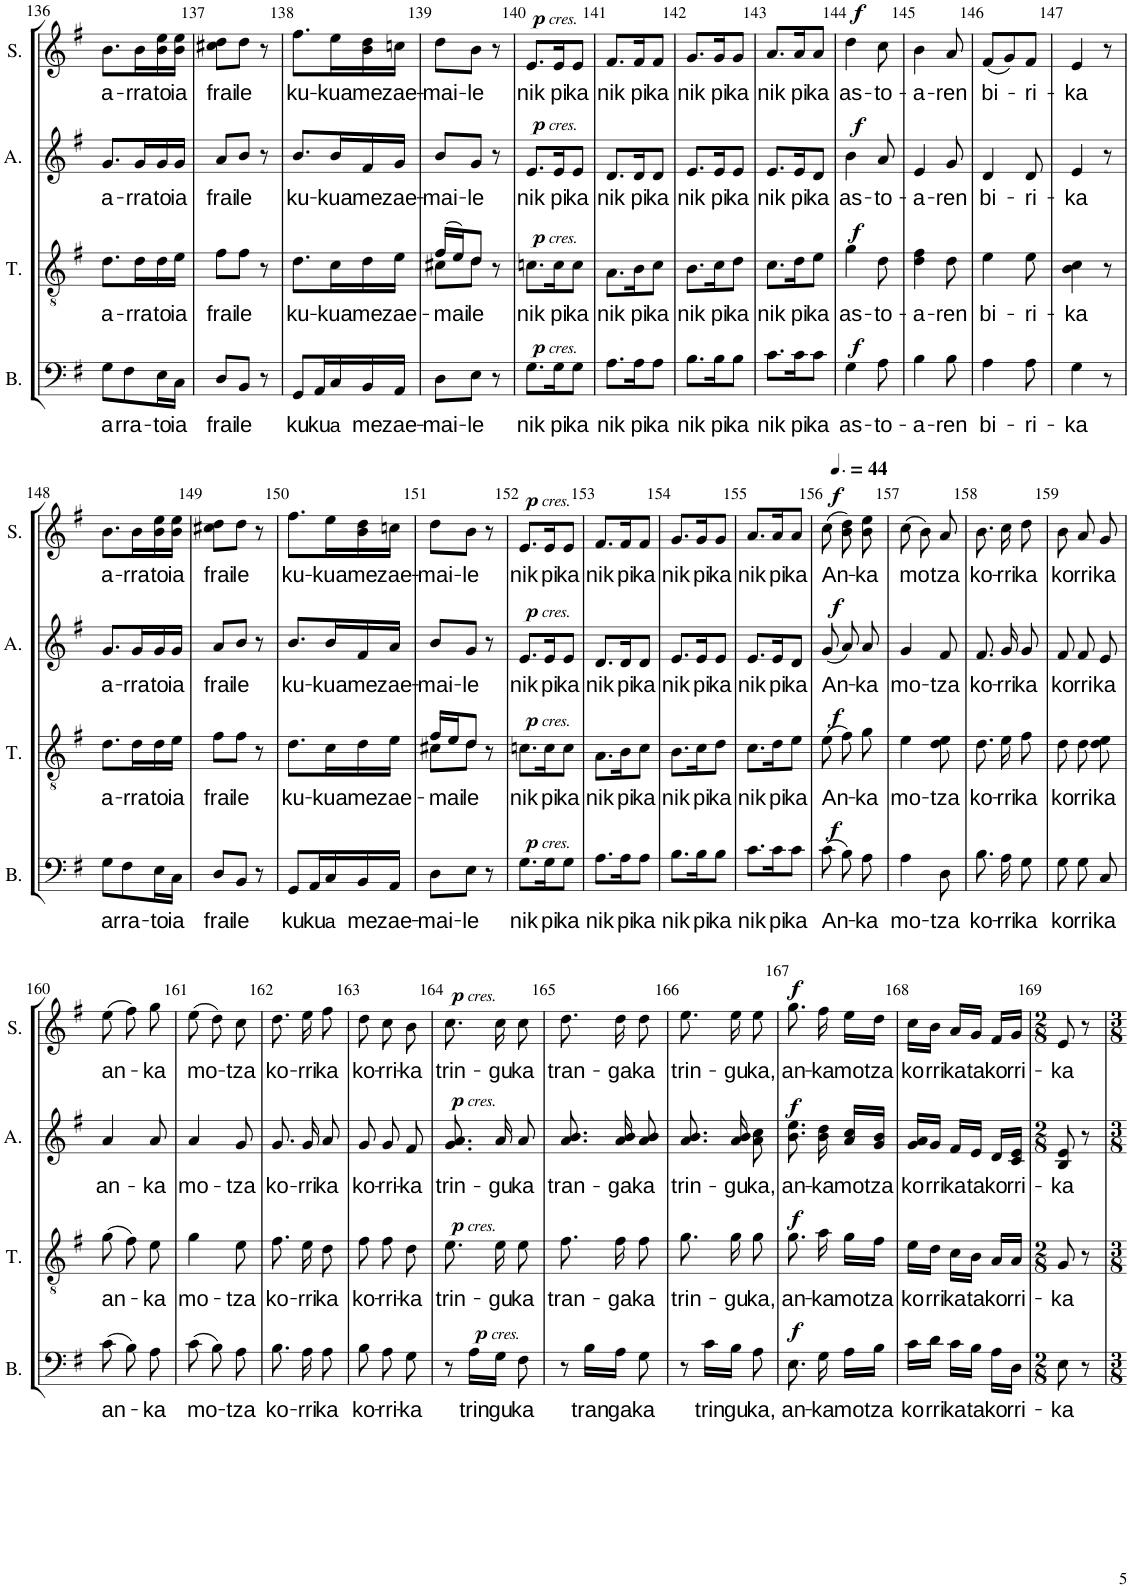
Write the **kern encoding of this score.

**kern	**text	**dynam	**kern	**text	**dynam	**kern	**text	**dynam	**kern	**text	**dynam
*part4	*part4	*part4	*part3	*part3	*part3	*part2	*part2	*part2	*part1	*part1	*part1
*staff4	*staff4	*staff4	*staff3	*staff3	*staff3	*staff2	*staff2	*staff2	*staff1	*staff1	*staff1
*I"Basse	*	*	*I"Tenor	*	*	*I"Alto	*	*	*I"Soprano	*	*
*I'B.	*	*	*I'T.	*	*	*I'A.	*	*	*I'S.	*	*
!!LO:PB:g=z
*clefF4	*	*	*clefGv2	*	*	*clefG2	*	*	*clefG2	*	*
*k[f#]	*	*	*k[f#]	*	*	*k[f#]	*	*	*k[f#]	*	*
*M3/8	*	*	*M3/8	*	*	*M3/8	*	*	*M3/8	*	*
=136	=136	=136	=136	=136	=136	=136	=136	=136	=136	=136	=136
!	!LO:LY:b	!	!	!LO:LY:b	!	!	!LO:LY:b	!	!	!LO:LY:b	!
8G\L	a-	.	8.d\L	a-	.	8.g/L	a-	.	8.b\L	a-	.
!	!LO:LY:b	!	!	!	!	!	!	!	!	!	!
8F#\	-rra-	.	.	.	.	.	.	.	.	.	.
!	!	!	!	!LO:LY:b	!	!	!LO:LY:b	!	!	!LO:LY:b	!
.	.	.	16d\L	-rra-	.	16g/L	-rra-	.	16b\L	-rra-	.
!	!LO:LY:b	!	!	!LO:LY:b	!	!	!LO:LY:b	!	!	!LO:LY:b	!
16E\L	-to-	.	16d\	-to-	.	16g/	-to-	.	16b\ 16ee\	-to-	.
!	!LO:LY:b	!	!	!LO:LY:b	!	!	!LO:LY:b	!	!	!LO:LY:b	!
16C\JJ	-ia	.	16e\JJ	-ia	.	16g/JJ	-ia	.	16b\ 16ee\JJ	-ia	.
=137	=137	=137	=137	=137	=137	=137	=137	=137	=137	=137	=137
!	!LO:LY:b	!	!	!LO:LY:b	!	!	!LO:LY:b	!	!	!LO:LY:b	!
8D/L	frai-	.	8f#\L	frai-	.	8a/L	frai-	.	8cc#X\ 8dd\L	frai-	.
!	!LO:LY:b	!	!	!LO:LY:b	!	!	!LO:LY:b	!	!	!LO:LY:b	!
8BB/J	-le	.	8f#\J	-le	.	8b/J	-le	.	8dd\J	-le	.
8r	.	.	8r	.	.	8r	.	.	8r	.	.
=138	=138	=138	=138	=138	=138	=138	=138	=138	=138	=138	=138
!	!LO:LY:b	!	!	!LO:LY:b	!	!	!LO:LY:b	!	!	!LO:LY:b	!
8GG/L	ku-	.	8.d\L	ku-	.	8.b/L	ku-	.	8.ff#\L	ku-	.
!	!LO:LY:b	!	!	!	!	!	!	!	!	!	!
16AA/L	-ku-	.	.	.	.	.	.	.	.	.	.
!	!LO:LY:b	!	!	!LO:LY:b	!	!	!LO:LY:b	!	!	!LO:LY:b	!
16C/	-a	.	16c\L	-kua-	.	16b/L	-kua-	.	16ee\L	-kua-	.
!	!LO:LY:b	!	!	!LO:LY:b	!	!	!LO:LY:b	!	!	!LO:LY:b	!
16BB/	-me-	.	16d\	-me-	.	16f#/	-me-	.	16b\ 16dd\	-me-	.
!	!LO:LY:b	!	!	!LO:LY:b	!	!	!LO:LY:b	!	!	!LO:LY:b	!
16AA/JJ	-zae-	.	16e\JJ	-zae-	.	16g/JJ	-zae-	.	16ccn\JJ	-zae-	.
=139	=139	=139	=139	=139	=139	=139	=139	=139	=139	=139	=139
!	!LO:LY:b	!	!	!LO:LY:b	!	!	!LO:LY:b	!	!	!LO:LY:b	!
*	*	*	*^	*	*	*	*	*	*	*	*
8D\L	-mai-	.	(16f#/LL	8c#X\L	-mai-	.	8b/L	-mai-	.	8dd\L	-mai-	.
.	.	.	16e/J)	.	.	.	.	.	.	.	.	.
!	!LO:LY:b	!	!	!	!LO:LY:b	!	!	!LO:LY:b	!	!	!LO:LY:b	!
8E\J	-le	.	8d/J	8d\J	-le	.	8g/J	-le	.	8b\J	-le	.
8r	.	.	8r	8ryy	.	.	8r	.	.	8r	.	.
=140	=140	=140	=140	=140	=140	=140	=140	=140	=140	=140	=140	=140
!	!LO:LY:b	!LO:DY:a	!	!	!LO:LY:b	!	!	!LO:LY:b	!	!	!LO:LY:b	!
!	!	!LO:DY:n=1:a	!	!	!	!LO:DY:a	!	!	!	!	!	!
!	!	!	!	!	!	!LO:DY:n=1:a	!	!	!LO:DY:a	!	!	!
!	!	!	!	!	!	!	!	!	!LO:DY:n=1:a	!	!	!LO:DY:a
!	!	!	!	!	!	!	!	!	!	!	!	!LO:DY:n=1:a
*	*	*	*v	*v	*	*	*	*	*	*	*	*
8.G\L	nik	p other-dynamics	8.cn\L	nik	p other-dynamics	8.e/L	nik	p other-dynamics	8.e/L	nik	p other-dynamics
!	!LO:LY:b	!	!	!LO:LY:b	!	!	!LO:LY:b	!	!	!LO:LY:b	!
16G\K	pi-	.	16c\K	pi-	.	16e/K	pi-	.	16e/K	pi-	.
!	!LO:LY:b	!	!	!LO:LY:b	!	!	!LO:LY:b	!	!	!LO:LY:b	!
8G\J	-ka	.	8c\J	-ka	.	8e/J	-ka	.	8e/J	-ka	.
=141	=141	=141	=141	=141	=141	=141	=141	=141	=141	=141	=141
!	!LO:LY:b	!	!	!LO:LY:b	!	!	!LO:LY:b	!	!	!LO:LY:b	!
8.A\L	nik	.	8.A\L	nik	.	8.d/L	nik	.	8.f#/L	nik	.
!	!LO:LY:b	!	!	!LO:LY:b	!	!	!LO:LY:b	!	!	!LO:LY:b	!
16A\K	pi-	.	16B\K	pi-	.	16d/K	pi-	.	16f#/K	pi-	.
!	!LO:LY:b	!	!	!LO:LY:b	!	!	!LO:LY:b	!	!	!LO:LY:b	!
8A\J	-ka	.	8c\J	-ka	.	8d/J	-ka	.	8f#/J	-ka	.
=142	=142	=142	=142	=142	=142	=142	=142	=142	=142	=142	=142
!	!LO:LY:b	!	!	!LO:LY:b	!	!	!LO:LY:b	!	!	!LO:LY:b	!
8.B\L	nik	.	8.B\L	nik	.	8.e/L	nik	.	8.g/L	nik	.
!	!LO:LY:b	!	!	!LO:LY:b	!	!	!LO:LY:b	!	!	!LO:LY:b	!
16B\K	pi-	.	16c\K	pi-	.	16e/K	pi-	.	16g/K	pi-	.
!	!LO:LY:b	!	!	!LO:LY:b	!	!	!LO:LY:b	!	!	!LO:LY:b	!
8B\J	-ka	.	8d\J	-ka	.	8e/J	-ka	.	8g/J	-ka	.
=143	=143	=143	=143	=143	=143	=143	=143	=143	=143	=143	=143
!	!LO:LY:b	!	!	!LO:LY:b	!	!	!LO:LY:b	!	!	!LO:LY:b	!
8.c\L	nik	.	8.c\L	nik	.	8.e/L	nik	.	8.a/L	nik	.
!	!LO:LY:b	!	!	!LO:LY:b	!	!	!LO:LY:b	!	!	!LO:LY:b	!
16c\K	pi-	.	16d\K	pi-	.	16e/K	pi-	.	16a/K	pi-	.
!	!LO:LY:b	!	!	!LO:LY:b	!	!	!LO:LY:b	!	!	!LO:LY:b	!
8c\J	-ka	.	8e\J	-ka	.	8d/J	-ka	.	8a/J	-ka	.
=144	=144	=144	=144	=144	=144	=144	=144	=144	=144	=144	=144
!	!LO:LY:b	!LO:DY:a	!	!LO:LY:b	!LO:DY:a	!	!LO:LY:b	!LO:DY:a	!	!LO:LY:b	!LO:DY:a
4G\	as-	f	4g\	as-	f	4b\	as-	f	4dd\	as-	f
!	!LO:LY:b	!	!	!LO:LY:b	!	!	!LO:LY:b	!	!	!LO:LY:b	!
8A\	-to-	.	8d\	-to-	.	8a/	-to-	.	8cc\	-to-	.
=145	=145	=145	=145	=145	=145	=145	=145	=145	=145	=145	=145
!	!LO:LY:b	!	!	!LO:LY:b	!	!	!LO:LY:b	!	!	!LO:LY:b	!
4B\	-a-	.	4d\ 4f#\	-a-	.	4e/	-a-	.	4b\	-a-	.
!	!LO:LY:b	!	!	!LO:LY:b	!	!	!LO:LY:b	!	!	!LO:LY:b	!
8B\	-ren	.	8d\	-ren	.	8g/	-ren	.	8a/	-ren	.
=146	=146	=146	=146	=146	=146	=146	=146	=146	=146	=146	=146
!	!LO:LY:b	!	!	!LO:LY:b	!	!	!LO:LY:b	!	!	!LO:LY:b	!
4A\	bi-	.	4e\	bi-	.	4d/	bi-	.	(8f#/L	bi-	.
.	.	.	.	.	.	.	.	.	8g/)	.	.
!	!LO:LY:b	!	!	!LO:LY:b	!	!	!LO:LY:b	!	!	!LO:LY:b	!
8A\	-ri-	.	8e\	-ri-	.	8d/	-ri-	.	8f#/J	-ri-	.
=147	=147	=147	=147	=147	=147	=147	=147	=147	=147	=147	=147
!	!LO:LY:b	!	!	!LO:LY:b	!	!	!LO:LY:b	!	!	!LO:LY:b	!
4G\	-ka	.	4B\ 4c\	-ka	.	4e/	-ka	.	4e/	-ka	.
8r	.	.	8r	.	.	8r	.	.	8r	.	.
!!LO:LB:g=z
=148	=148	=148	=148	=148	=148	=148	=148	=148	=148	=148	=148
!	!LO:LY:b	!	!	!LO:LY:b	!	!	!LO:LY:b	!	!	!LO:LY:b	!
8G\L	a-	.	8.d\L	a-	.	8.g/L	a-	.	8.b\L	a-	.
!	!LO:LY:b	!	!	!	!	!	!	!	!	!	!
8F#\	-rra-	.	.	.	.	.	.	.	.	.	.
!	!	!	!	!LO:LY:b	!	!	!LO:LY:b	!	!	!LO:LY:b	!
.	.	.	16d\L	-rra-	.	16g/L	-rra-	.	16b\L	-rra-	.
!	!LO:LY:b	!	!	!LO:LY:b	!	!	!LO:LY:b	!	!	!LO:LY:b	!
16E\L	-to-	.	16d\	-to-	.	16g/	-to-	.	16b\ 16ee\	-to-	.
!	!LO:LY:b	!	!	!LO:LY:b	!	!	!LO:LY:b	!	!	!LO:LY:b	!
16C\JJ	-ia	.	16e\JJ	-ia	.	16g/JJ	-ia	.	16b\ 16ee\JJ	-ia	.
=149	=149	=149	=149	=149	=149	=149	=149	=149	=149	=149	=149
!	!LO:LY:b	!	!	!LO:LY:b	!	!	!LO:LY:b	!	!	!LO:LY:b	!
8D/L	frai-	.	8f#\L	frai-	.	8a/L	frai-	.	8cc#X\ 8dd\L	frai-	.
!	!LO:LY:b	!	!	!LO:LY:b	!	!	!LO:LY:b	!	!	!LO:LY:b	!
8BB/J	-le	.	8f#\J	-le	.	8b/J	-le	.	8dd\J	-le	.
8r	.	.	8r	.	.	8r	.	.	8r	.	.
=150	=150	=150	=150	=150	=150	=150	=150	=150	=150	=150	=150
!	!LO:LY:b	!	!	!LO:LY:b	!	!	!LO:LY:b	!	!	!LO:LY:b	!
8GG/L	ku-	.	8.d\L	ku-	.	8.b/L	ku-	.	8.ff#\L	ku-	.
!	!LO:LY:b	!	!	!	!	!	!	!	!	!	!
16AA/L	-ku-	.	.	.	.	.	.	.	.	.	.
!	!LO:LY:b	!	!	!LO:LY:b	!	!	!LO:LY:b	!	!	!LO:LY:b	!
16C/	-a	.	16c\L	-kua	.	16b/L	-kua	.	16ee\L	-kua	.
!	!LO:LY:b	!	!	!LO:LY:b	!	!	!LO:LY:b	!	!	!LO:LY:b	!
16BB/	me-	.	16d\	me-	.	16f#/	me-	.	16b\ 16dd\	me-	.
!	!LO:LY:b	!	!	!LO:LY:b	!	!	!LO:LY:b	!	!	!LO:LY:b	!
16AA/JJ	-zae-	.	16e\JJ	-zae-	.	16a/JJ	-zae-	.	16ccn\JJ	-zae-	.
=151	=151	=151	=151	=151	=151	=151	=151	=151	=151	=151	=151
!	!LO:LY:b	!	!	!LO:LY:b	!	!	!LO:LY:b	!	!	!LO:LY:b	!
*	*	*	*^	*	*	*	*	*	*	*	*
8D\L	-mai-	.	16f#/LL	8c#X\L	-mai-	.	8b/L	-mai-	.	8dd\L	-mai-	.
.	.	.	16e/J	.	.	.	.	.	.	.	.	.
!	!LO:LY:b	!	!	!	!LO:LY:b	!	!	!LO:LY:b	!	!	!LO:LY:b	!
8E\J	-le	.	8d/J	8d\J	-le	.	8g/J	-le	.	8b\J	-le	.
8r	.	.	8r	8ryy	.	.	8r	.	.	8r	.	.
=152	=152	=152	=152	=152	=152	=152	=152	=152	=152	=152	=152	=152
!	!LO:LY:b	!LO:DY:a	!	!	!LO:LY:b	!	!	!LO:LY:b	!	!	!LO:LY:b	!
!	!	!LO:DY:n=1:a	!	!	!	!LO:DY:a	!	!	!	!	!	!
!	!	!	!	!	!	!LO:DY:n=1:a	!	!	!LO:DY:a	!	!	!
!	!	!	!	!	!	!	!	!	!LO:DY:n=1:a	!	!	!LO:DY:a
!	!	!	!	!	!	!	!	!	!	!	!	!LO:DY:n=1:a
*	*	*	*v	*v	*	*	*	*	*	*	*	*
8.G\L	nik	p other-dynamics	8.cn\L	nik	p other-dynamics	8.e/L	nik	p other-dynamics	8.e/L	nik	p other-dynamics
!	!LO:LY:b	!	!	!LO:LY:b	!	!	!LO:LY:b	!	!	!LO:LY:b	!
16G\K	pi-	.	16c\K	pi-	.	16e/K	pi-	.	16e/K	pi-	.
!	!LO:LY:b	!	!	!LO:LY:b	!	!	!LO:LY:b	!	!	!LO:LY:b	!
8G\J	-ka	.	8c\J	-ka	.	8e/J	-ka	.	8e/J	-ka	.
=153	=153	=153	=153	=153	=153	=153	=153	=153	=153	=153	=153
!	!LO:LY:b	!	!	!LO:LY:b	!	!	!LO:LY:b	!	!	!LO:LY:b	!
8.A\L	nik	.	8.A\L	nik	.	8.d/L	nik	.	8.f#/L	nik	.
!	!LO:LY:b	!	!	!LO:LY:b	!	!	!LO:LY:b	!	!	!LO:LY:b	!
16A\K	pi-	.	16B\K	pi-	.	16d/K	pi-	.	16f#/K	pi-	.
!	!LO:LY:b	!	!	!LO:LY:b	!	!	!LO:LY:b	!	!	!LO:LY:b	!
8A\J	-ka	.	8c\J	-ka	.	8d/J	-ka	.	8f#/J	-ka	.
=154	=154	=154	=154	=154	=154	=154	=154	=154	=154	=154	=154
!	!LO:LY:b	!	!	!LO:LY:b	!	!	!LO:LY:b	!	!	!LO:LY:b	!
8.B\L	nik	.	8.B\L	nik	.	8.e/L	nik	.	8.g/L	nik	.
!	!LO:LY:b	!	!	!LO:LY:b	!	!	!LO:LY:b	!	!	!LO:LY:b	!
16B\K	pi-	.	16c\K	pi-	.	16e/K	pi-	.	16g/K	pi-	.
!	!LO:LY:b	!	!	!LO:LY:b	!	!	!LO:LY:b	!	!	!LO:LY:b	!
8B\J	-ka	.	8d\J	-ka	.	8e/J	-ka	.	8g/J	-ka	.
=155	=155	=155	=155	=155	=155	=155	=155	=155	=155	=155	=155
!	!LO:LY:b	!	!	!LO:LY:b	!	!	!LO:LY:b	!	!	!LO:LY:b	!
8.c\L	nik	.	8.c\L	nik	.	8.e/L	nik	.	8.a/L	nik	.
!	!LO:LY:b	!	!	!LO:LY:b	!	!	!LO:LY:b	!	!	!LO:LY:b	!
16c\K	pi-	.	16d\K	pi-	.	16e/K	pi-	.	16a/K	pi-	.
!	!LO:LY:b	!	!	!LO:LY:b	!	!	!LO:LY:b	!	!	!LO:LY:b	!
8c\J	-ka	.	8e\J	-ka	.	8d/J	-ka	.	8a/J	-ka	.
=156	=156	=156	=156	=156	=156	=156	=156	=156	=156	=156	=156
*	*	*	*	*	*	*	*	*	*MM66	*	*
!	!LO:LY:b	!LO:DY:a	!	!LO:LY:b	!LO:DY:a	!	!LO:LY:b	!LO:DY:a	!	!LO:LY:b	!LO:DY:a
(8c\	An-	f	(8e\	An-	f	(8g/	An-	f	(8cc\	An-	f
8B\)	.	.	8f#\)	.	.	8a/)	.	.	8b\ 8dd\)	.	.
!	!LO:LY:b	!	!	!LO:LY:b	!	!	!LO:LY:b	!	!	!LO:LY:b	!
8A\	-ka	.	8g\	-ka	.	8a/	-ka	.	8b\ 8ee\	-ka	.
=157	=157	=157	=157	=157	=157	=157	=157	=157	=157	=157	=157
!	!LO:LY:b	!	!	!LO:LY:b	!	!	!LO:LY:b	!	!	!LO:LY:b	!
4A\	mo-	.	4e\	mo-	.	4g/	mo-	.	(8cc\	mo-	.
.	.	.	.	.	.	.	.	.	8b\)	.	.
!	!LO:LY:b	!	!	!LO:LY:b	!	!	!LO:LY:b	!	!	!LO:LY:b	!
8D\	-tza	.	8d\ 8e\	-tza	.	8f#/	-tza	.	8a/	-tza	.
=158	=158	=158	=158	=158	=158	=158	=158	=158	=158	=158	=158
!	!LO:LY:b	!	!	!LO:LY:b	!	!	!LO:LY:b	!	!	!LO:LY:b	!
8.B\	ko-	.	8.d\	ko-	.	8.f#/	ko-	.	8.b\	ko-	.
!	!LO:LY:b	!	!	!LO:LY:b	!	!	!LO:LY:b	!	!	!LO:LY:b	!
16A\	-rri-	.	16e\	-rri-	.	16g/	-rri-	.	16cc\	-rri-	.
!	!LO:LY:b	!	!	!LO:LY:b	!	!	!LO:LY:b	!	!	!LO:LY:b	!
8G\	-ka	.	8f#\	-ka	.	8g/	-ka	.	8dd\	-ka	.
=159	=159	=159	=159	=159	=159	=159	=159	=159	=159	=159	=159
!	!LO:LY:b	!	!	!LO:LY:b	!	!	!LO:LY:b	!	!	!LO:LY:b	!
8G\	ko-	.	8d\	ko-	.	8f#/	ko-	.	8b\	ko-	.
!	!LO:LY:b	!	!	!LO:LY:b	!	!	!LO:LY:b	!	!	!LO:LY:b	!
8G\	-rri-	.	8d\	-rri-	.	8f#/	-rri-	.	8a/	-rri-	.
!	!LO:LY:b	!	!	!LO:LY:b	!	!	!LO:LY:b	!	!	!LO:LY:b	!
8C/	-ka	.	8d\ 8e\	-ka	.	8e/	-ka	.	8g/	-ka	.
!!LO:LB:g=z
=160	=160	=160	=160	=160	=160	=160	=160	=160	=160	=160	=160
!	!LO:LY:b	!	!	!LO:LY:b	!	!	!LO:LY:b	!	!	!LO:LY:b	!
(8c\	an-	.	(8g\	an-	.	4a/	an-	.	(8ee\	an-	.
8B\)	.	.	8f#\)	.	.	.	.	.	8ff#\)	.	.
!	!LO:LY:b	!	!	!LO:LY:b	!	!	!LO:LY:b	!	!	!LO:LY:b	!
8A\	-ka	.	8e\	-ka	.	8a/	-ka	.	8gg\	-ka	.
=161	=161	=161	=161	=161	=161	=161	=161	=161	=161	=161	=161
!	!LO:LY:b	!	!	!LO:LY:b	!	!	!LO:LY:b	!	!	!LO:LY:b	!
(8c\	mo-	.	4g\	mo-	.	4a/	mo-	.	(8ee\	mo-	.
8B\)	.	.	.	.	.	.	.	.	8dd\)	.	.
!	!LO:LY:b	!	!	!LO:LY:b	!	!	!LO:LY:b	!	!	!LO:LY:b	!
8A\	-tza	.	8e\	-tza	.	8g/	-tza	.	8cc\	-tza	.
=162	=162	=162	=162	=162	=162	=162	=162	=162	=162	=162	=162
!	!LO:LY:b	!	!	!LO:LY:b	!	!	!LO:LY:b	!	!	!LO:LY:b	!
8.B\	ko-	.	8.f#\	ko-	.	8.g/	ko-	.	8.dd\	ko-	.
!	!LO:LY:b	!	!	!LO:LY:b	!	!	!LO:LY:b	!	!	!LO:LY:b	!
16A\	-rri-	.	16e\	-rri-	.	16g/	-rri-	.	16ee\	-rri-	.
!	!LO:LY:b	!	!	!LO:LY:b	!	!	!LO:LY:b	!	!	!LO:LY:b	!
8A\	-ka	.	8d\	-ka	.	8a/	-ka	.	8ff#\	-ka	.
=163	=163	=163	=163	=163	=163	=163	=163	=163	=163	=163	=163
!	!LO:LY:b	!	!	!LO:LY:b	!	!	!LO:LY:b	!	!	!LO:LY:b	!
8B\	ko-	.	8f#\	ko-	.	8g/	ko-	.	8dd\	ko-	.
!	!LO:LY:b	!	!	!LO:LY:b	!	!	!LO:LY:b	!	!	!LO:LY:b	!
8A\	-rri-	.	8f#\	-rri-	.	8g/	-rri-	.	8cc\	-rri-	.
!	!LO:LY:b	!	!	!LO:LY:b	!	!	!LO:LY:b	!	!	!LO:LY:b	!
8G\	-ka	.	8d\	-ka	.	8f#/	-ka	.	8b\	-ka	.
=164	=164	=164	=164	=164	=164	=164	=164	=164	=164	=164	=164
!	!	!	!	!LO:LY:b	!LO:DY:a	!	!LO:LY:b	!	!	!LO:LY:b	!
!	!	!	!	!	!LO:DY:n=1:a	!	!	!LO:DY:a	!	!	!
!	!	!	!	!	!	!	!	!LO:DY:n=1:a	!	!	!LO:DY:a
!	!	!	!	!	!	!	!	!	!	!	!LO:DY:n=1:a
8r	.	.	8.e\	trin-	p other-dynamics	8.g/ 8.a/	trin-	p other-dynamics	8.cc\	trin-	p other-dynamics
!	!LO:LY:b	!LO:DY:a	!	!	!	!	!	!	!	!	!
!	!	!LO:DY:n=1:a	!	!	!	!	!	!	!	!	!
16A\LL	trin-	p other-dynamics	.	.	.	.	.	.	.	.	.
!	!LO:LY:b	!	!	!LO:LY:b	!	!	!LO:LY:b	!	!	!LO:LY:b	!
16G\JJ	-gu-	.	16e\	-gu-	.	16a/	-gu-	.	16cc\	-gu-	.
!	!LO:LY:b	!	!	!LO:LY:b	!	!	!LO:LY:b	!	!	!LO:LY:b	!
8F#\	-ka	.	8e\	-ka	.	8a/	-ka	.	8cc\	-ka	.
=165	=165	=165	=165	=165	=165	=165	=165	=165	=165	=165	=165
!	!	!	!	!LO:LY:b	!	!	!LO:LY:b	!	!	!LO:LY:b	!
8r	.	.	8.f#\	tran-	.	8.a/ 8.b/	tran-	.	8.dd\	tran-	.
!	!LO:LY:b	!	!	!	!	!	!	!	!	!	!
16B\LL	tran-	.	.	.	.	.	.	.	.	.	.
!	!LO:LY:b	!	!	!LO:LY:b	!	!	!LO:LY:b	!	!	!LO:LY:b	!
16A\JJ	-ga-	.	16f#\	-ga-	.	16a/ 16b/	-ga-	.	16dd\	-ga-	.
!	!LO:LY:b	!	!	!LO:LY:b	!	!	!LO:LY:b	!	!	!LO:LY:b	!
8G\	-ka	.	8f#\	-ka	.	8a/ 8b/	-ka	.	8dd\	-ka	.
=166	=166	=166	=166	=166	=166	=166	=166	=166	=166	=166	=166
!	!	!	!	!LO:LY:b	!	!	!LO:LY:b	!	!	!LO:LY:b	!
8r	.	.	8.g\	trin-	.	8.a/ 8.b/	trin-	.	8.ee\	trin-	.
!	!LO:LY:b	!	!	!	!	!	!	!	!	!	!
16c\LL	trin-	.	.	.	.	.	.	.	.	.	.
!	!LO:LY:b	!	!	!LO:LY:b	!	!	!LO:LY:b	!	!	!LO:LY:b	!
16B\JJ	-gu-	.	16g\	-gu-	.	16a/ 16b/	-gu-	.	16ee\	-gu-	.
!	!LO:LY:b	!	!	!LO:LY:b	!	!	!LO:LY:b	!	!	!LO:LY:b	!
8A\	-ka,	.	8g\	-ka,	.	8a\ 8cc\	-ka,	.	8ee\	-ka,	.
=167	=167	=167	=167	=167	=167	=167	=167	=167	=167	=167	=167
!	!LO:LY:b	!LO:DY:a	!	!LO:LY:b	!LO:DY:a	!	!LO:LY:b	!LO:DY:a	!	!LO:LY:b	!LO:DY:a
8.E\	an-	f	8.g\	an-	f	8.b\ 8.ee\	an-	f	8.gg\	an-	f
!	!LO:LY:b	!	!	!LO:LY:b	!	!	!LO:LY:b	!	!	!LO:LY:b	!
16G\	-ka	.	16a\	-ka	.	16b\ 16dd\	-ka	.	16ff#\	-ka	.
!	!LO:LY:b	!	!	!LO:LY:b	!	!	!LO:LY:b	!	!	!LO:LY:b	!
16A\LL	mo-	.	16g\LL	mo-	.	16a/ 16cc/LL	mo-	.	16ee\LL	mo-	.
!	!LO:LY:b	!	!	!LO:LY:b	!	!	!LO:LY:b	!	!	!LO:LY:b	!
16B\JJ	-tza	.	16f#\JJ	-tza	.	16g/ 16b/JJ	-tza	.	16dd\JJ	-tza	.
=168	=168	=168	=168	=168	=168	=168	=168	=168	=168	=168	=168
!	!LO:LY:b	!	!	!LO:LY:b	!	!	!LO:LY:b	!	!	!LO:LY:b	!
16c\LL	ko-	.	16e\LL	ko-	.	16g/ 16a/LL	ko-	.	16cc\LL	ko-	.
!	!LO:LY:b	!	!	!LO:LY:b	!	!	!LO:LY:b	!	!	!LO:LY:b	!
16d\JJ	-rri-	.	16d\JJ	-rri-	.	16g/JJ	-rri-	.	16b\JJ	-rri-	.
!	!LO:LY:b	!	!	!LO:LY:b	!	!	!LO:LY:b	!	!	!LO:LY:b	!
16c\LL	-ka	.	16c\LL	-ka	.	16f#/LL	-ka	.	16a/LL	-ka	.
!	!LO:LY:b	!	!	!LO:LY:b	!	!	!LO:LY:b	!	!	!LO:LY:b	!
16B\JJ	ta	.	16B\JJ	ta	.	16e/JJ	ta	.	16g/JJ	ta	.
!	!LO:LY:b	!	!	!LO:LY:b	!	!	!LO:LY:b	!	!	!LO:LY:b	!
16A\LL	ko-	.	16A/LL	ko-	.	16d/LL	ko-	.	16f#/LL	ko-	.
!	!LO:LY:b	!	!	!LO:LY:b	!	!	!LO:LY:b	!	!	!LO:LY:b	!
16D\JJ	-rri-	.	16A/JJ	-rri-	.	16c/ 16e/JJ	-rri-	.	16g/JJ	-rri-	.
=169	=169	=169	=169	=169	=169	=169	=169	=169	=169	=169	=169
*M2/8	*	*	*M2/8	*	*	*M2/8	*	*	*M2/8	*	*
!	!LO:LY:b	!	!	!LO:LY:b	!	!	!LO:LY:b	!	!	!LO:LY:b	!
8E\	-ka	.	8G/	-ka	.	8B/ 8e/	-ka	.	8e/	-ka	.
8r	.	.	8r	.	.	8r	.	.	8r	.	.
=	=	=	=	=	=	=	=	=	=	=	=
*-	*-	*-	*-	*-	*-	*-	*-	*-	*-	*-	*-
